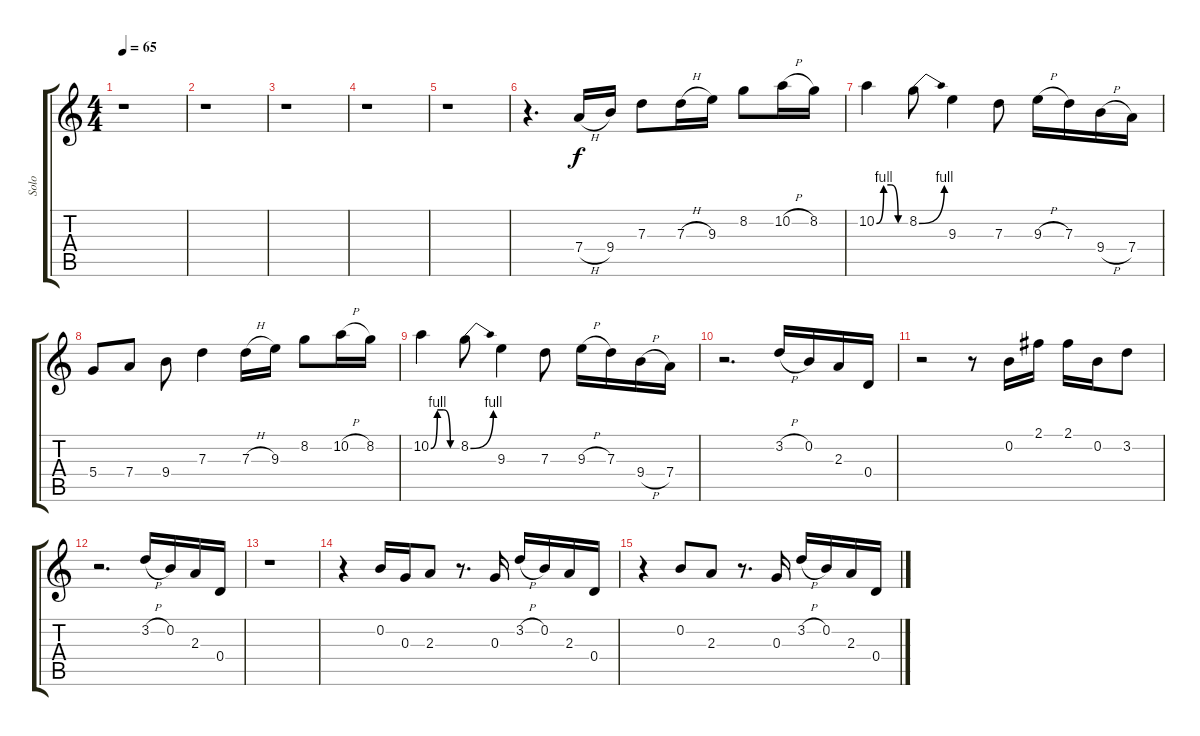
\track ("Solo" "Solo") {instrument acousticguitarnylon}
\staff {score tabs}
\tuning (E4 B3 G3 D3 A2 E2) {hide}
\ts (4 4)
\tempo 65
\clef g2
\ks c
r.1{dy f} |
r.1 |
r.1 |
r.1 |
r.1 |
r.4{d} 7.4{h}.16{volume 12} 9.4.16 7.3.8 7.3{h}.16 9.3.16 8.2.8 10.2{h}.16 8.2.16 |
10.2{be (custom 0 0 15 4 30 4 45 0 60 0)}.4 8.2{be (bend 0 0 60 4)}.8 9.3.4 7.3.8 9.3{h}.16 7.3.16 9.4{h}.16 7.4.16 |
5.4.8 7.4.8 9.4.8 7.3.4 7.3{h}.16 9.3.16 8.2.8 10.2{h}.16 8.2.16 |
10.2{be (custom 0 0 15 4 30 4 45 0 60 0)}.4 8.2{be (bend 0 0 60 4)}.8 9.3.4 7.3.8 9.3{h}.16 7.3.16 9.4{h}.16 7.4.16 |
r.2{d} 3.2{h}.16{volume 6} 0.2.16 2.3.16 0.4.16 |
r.2 r.8 0.2.16 2.1.16 2.1.16 0.2.16 3.2.8 |
r.2{d} 3.2{h}.16 0.2.16 2.3.16 0.4.16 |
r.1 |
r.4 0.2.16 0.3.16 2.3.8 r.8{d} 0.3.16 3.2{h}.16 0.2.16 2.3.16 0.4.16 |
r.4 0.2.8 2.3.8 r.8{d} 0.3.16 3.2{h}.16 0.2.16 2.3.16 0.4.16
